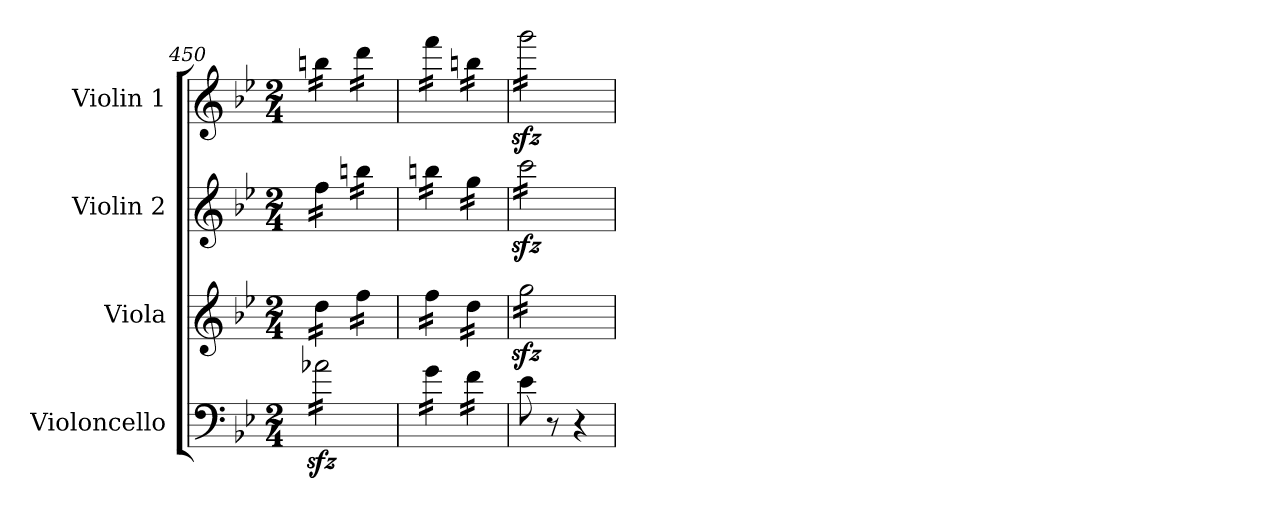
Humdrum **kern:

**kern	**kern	**kern	**kern
*part4	*part3	*part2	*part1
*staff4	*staff3	*staff2	*staff1
*I"Violoncello	*I"Viola	*I"Violin 2	*I"Violin 1
*I'Vc	*I'Vla	*I'Vln	*I'Vln
*clefF4	*clefG2	*clefG2	*clefG2
*k[b-e-]	*k[b-e-]	*k[b-e-]	*k[b-e-]
*M2/4	*M2/4	*M2/4	*M2/4
=450	=450	=450	=450
*tremolo	*	*	*
*	*tremolo	*	*
*	*	*tremolo	*
*	*	*	*tremolo
16a-Xzz<\LL	16dd\LL	16ff\LL	16bbn\LL
16a-Xzz<\	16dd\	16ff\	16bbn\
16a-Xzz<\	16dd\	16ff\	16bbn\
16a-Xzz<\	16dd\JJ	16ff\JJ	16bbn\JJ
16a-Xzz<\	16ff\LL	16bbn\LL	16ddd\LL
16a-Xzz<\	16ff\	16bbn\	16ddd\
16a-Xzz<\	16ff\	16bbn\	16ddd\
16a-Xzz<\JJ	16ff\JJ	16bbn\JJ	16ddd\JJ
=451	=451	=451	=451
16g\LL	16ff\LL	16bbn\LL	16fff\LL
16g\	16ff\	16bbn\	16fff\
16g\	16ff\	16bbn\	16fff\
16g\JJ	16ff\JJ	16bbn\JJ	16fff\JJ
16f\LL	16dd\LL	16gg\LL	16bbn\LL
16f\	16dd\	16gg\	16bbn\
16f\	16dd\	16gg\	16bbn\
16f\JJ	16dd\JJ	16gg\JJ	16bbn\JJ
*Xtremolo	*	*	*
=452	=452	=452	=452
8e-\	16ggzz<\LL	16ccczz<\LL	16gggzz<\LL
.	16ggzz<\	16ccczz<\	16gggzz<\
8r	16ggzz<\	16ccczz<\	16gggzz<\
.	16ggzz<\	16ccczz<\	16gggzz<\
4r	16ggzz<\	16ccczz<\	16gggzz<\
.	16ggzz<\	16ccczz<\	16gggzz<\
.	16ggzz<\	16ccczz<\	16gggzz<\
.	16ggzz<\JJ	16ccczz<\JJ	16gggzz<\JJ
*	*	*	*Xtremolo
*	*	*Xtremolo	*
*	*Xtremolo	*	*
=	=	=	=
*-	*-	*-	*-
